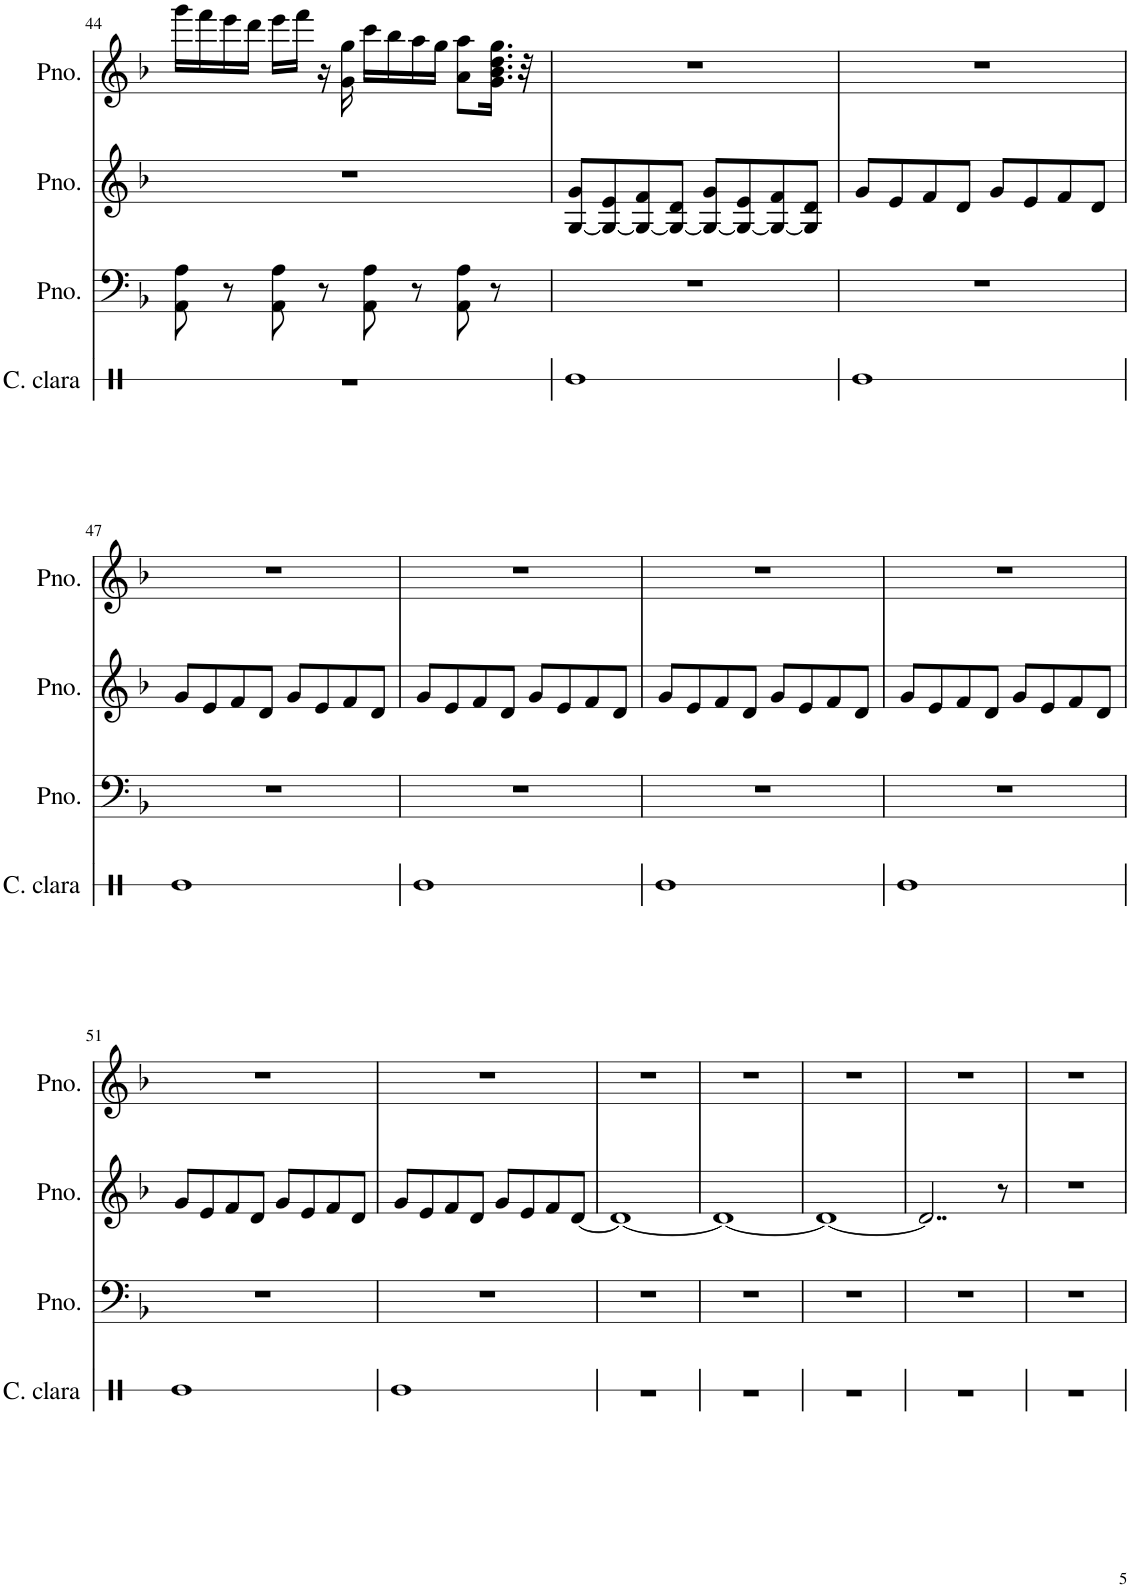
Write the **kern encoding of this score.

**kern	**kern	**kern	**kern
*part4	*part3	*part2	*part1
*staff4	*staff3	*staff2	*staff1
*I"Caja clara	*I"Piano	*I"Piano	*I"Piano
*I'C. clara	*I'Pno.	*I'Pno.	*I'Pno.
!!LO:PB:g=z
*clefX	*clefF4	*clefG2	*clefG2
*k[]	*k[b-]	*k[b-]	*k[b-]
*M4/4	*M4/4	*M4/4	*M4/4
=44	=44	=44	=44
1r	8AA\ 8A\	1r	16ggg\LL
.	.	.	16fff\
.	8r	.	16eee\
.	.	.	16ddd\JJ
.	8AA\ 8A\	.	16eee\LL
.	.	.	16fff\JJ
.	8r	.	16r
.	.	.	16g\ 16gg\
.	8AA\ 8A\	.	16ccc\LL
.	.	.	16bb-\
.	8r	.	16aa\
.	.	.	16gg\JJ
.	8AA\ 8A\	.	8a\ 8aa\L
.	8r	.	16.g\ 16.b-\ 16.dd\ 16.gg\Jk
.	.	.	32r
=45	=45	=45	=45
1Re	1r	[8G/ 8g/L	1r
.	.	8G/_ 8e/	.
.	.	8G/_ 8f/	.
.	.	8G/_ 8d/J	.
.	.	8G/_ 8g/L	.
.	.	8G/_ 8e/	.
.	.	8G/_ 8f/	.
.	.	8G/] 8d/J	.
=46	=46	=46	=46
1Re	1r	8g/L	1r
.	.	8e/	.
.	.	8f/	.
.	.	8d/J	.
.	.	8g/L	.
.	.	8e/	.
.	.	8f/	.
.	.	8d/J	.
!!LO:LB:g=z
=47	=47	=47	=47
1Re	1r	8g/L	1r
.	.	8e/	.
.	.	8f/	.
.	.	8d/J	.
.	.	8g/L	.
.	.	8e/	.
.	.	8f/	.
.	.	8d/J	.
=48	=48	=48	=48
1Re	1r	8g/L	1r
.	.	8e/	.
.	.	8f/	.
.	.	8d/J	.
.	.	8g/L	.
.	.	8e/	.
.	.	8f/	.
.	.	8d/J	.
=49	=49	=49	=49
1Re	1r	8g/L	1r
.	.	8e/	.
.	.	8f/	.
.	.	8d/J	.
.	.	8g/L	.
.	.	8e/	.
.	.	8f/	.
.	.	8d/J	.
=50	=50	=50	=50
1Re	1r	8g/L	1r
.	.	8e/	.
.	.	8f/	.
.	.	8d/J	.
.	.	8g/L	.
.	.	8e/	.
.	.	8f/	.
.	.	8d/J	.
!!LO:LB:g=z
=51	=51	=51	=51
1Re	1r	8g/L	1r
.	.	8e/	.
.	.	8f/	.
.	.	8d/J	.
.	.	8g/L	.
.	.	8e/	.
.	.	8f/	.
.	.	8d/J	.
=52	=52	=52	=52
1Re	1r	8g/L	1r
.	.	8e/	.
.	.	8f/	.
.	.	8d/J	.
.	.	8g/L	.
.	.	8e/	.
.	.	8f/	.
.	.	[8d/J	.
=53	=53	=53	=53
1r	1r	1d_	1r
=54	=54	=54	=54
1r	1r	1d_	1r
=55	=55	=55	=55
1r	1r	1d_	1r
=56	=56	=56	=56
1r	1r	2..d/]	1r
.	.	8r	.
=57	=57	=57	=57
1r	1r	1r	1r
=	=	=	=
*-	*-	*-	*-
